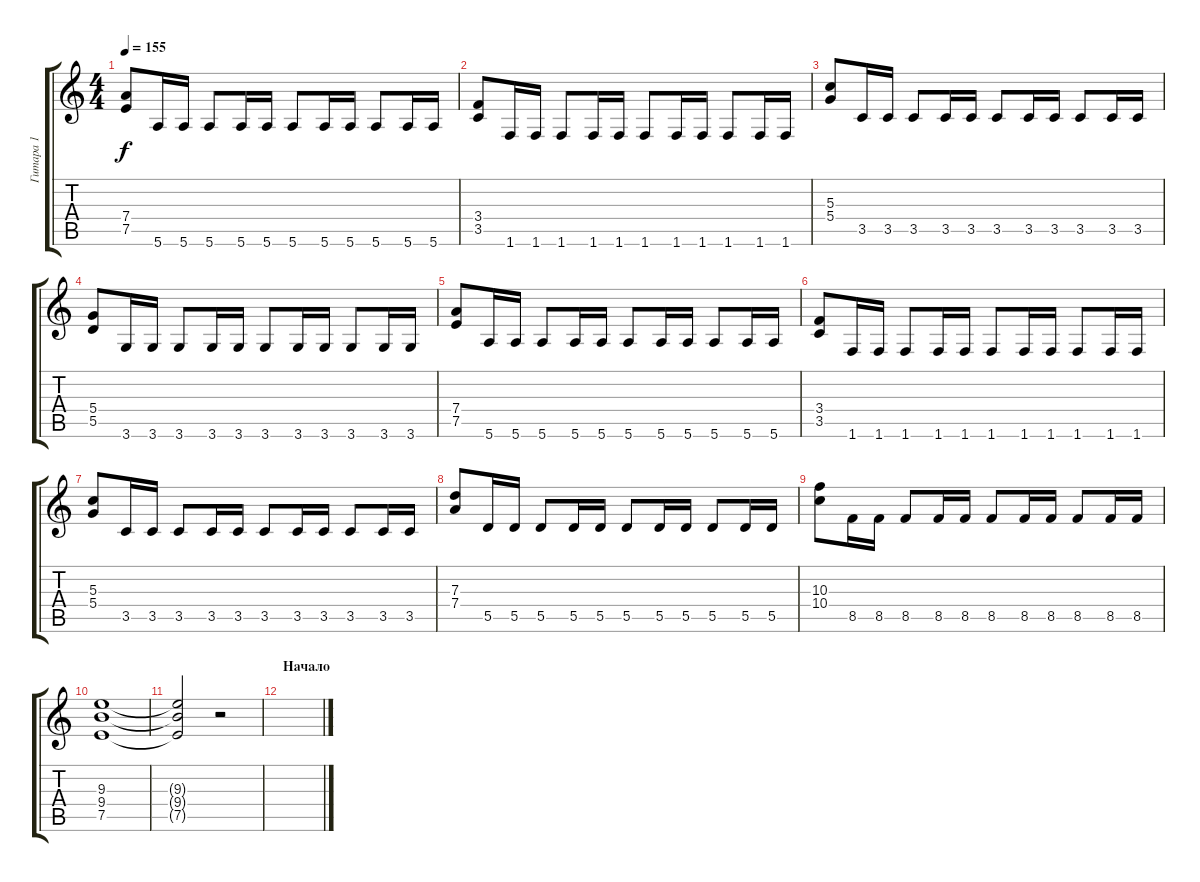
\track ("Гитара 1" "Гитара 1") {instrument distortionguitar}
\staff {score tabs}
\tuning (E4 B3 G3 D3 A2 E2) {hide}
\ts (4 4)
\tempo 155
\clef g2
\ks c
(7.4 7.5).8{dy f} 5.6.16 5.6.16 5.6.8 5.6.16 5.6.16 5.6.8 5.6.16 5.6.16 5.6.8 5.6.16 5.6.16 |
(3.4 3.5).8 1.6.16 1.6.16 1.6.8 1.6.16 1.6.16 1.6.8 1.6.16 1.6.16 1.6.8 1.6.16 1.6.16 |
(5.3 5.4).8 3.5.16 3.5.16 3.5.8 3.5.16 3.5.16 3.5.8 3.5.16 3.5.16 3.5.8 3.5.16 3.5.16 |
(5.4 5.5).8 3.6.16 3.6.16 3.6.8 3.6.16 3.6.16 3.6.8 3.6.16 3.6.16 3.6.8 3.6.16 3.6.16 |
(7.4 7.5).8 5.6.16 5.6.16 5.6.8 5.6.16 5.6.16 5.6.8 5.6.16 5.6.16 5.6.8 5.6.16 5.6.16 |
(3.4 3.5).8 1.6.16 1.6.16 1.6.8 1.6.16 1.6.16 1.6.8 1.6.16 1.6.16 1.6.8 1.6.16 1.6.16 |
(5.3 5.4).8 3.5.16 3.5.16 3.5.8 3.5.16 3.5.16 3.5.8 3.5.16 3.5.16 3.5.8 3.5.16 3.5.16 |
(7.3 7.4).8 5.5.16 5.5.16 5.5.8 5.5.16 5.5.16 5.5.8 5.5.16 5.5.16 5.5.8 5.5.16 5.5.16 |
(10.3 10.4).8 8.5.16 8.5.16 8.5.8 8.5.16 8.5.16 8.5.8 8.5.16 8.5.16 8.5.8 8.5.16 8.5.16 |
(9.3 9.4 7.5).1 |
(9.3{t} 9.4{t} 7.5{t}).2 r.2 |
\section ("" "Начало")
